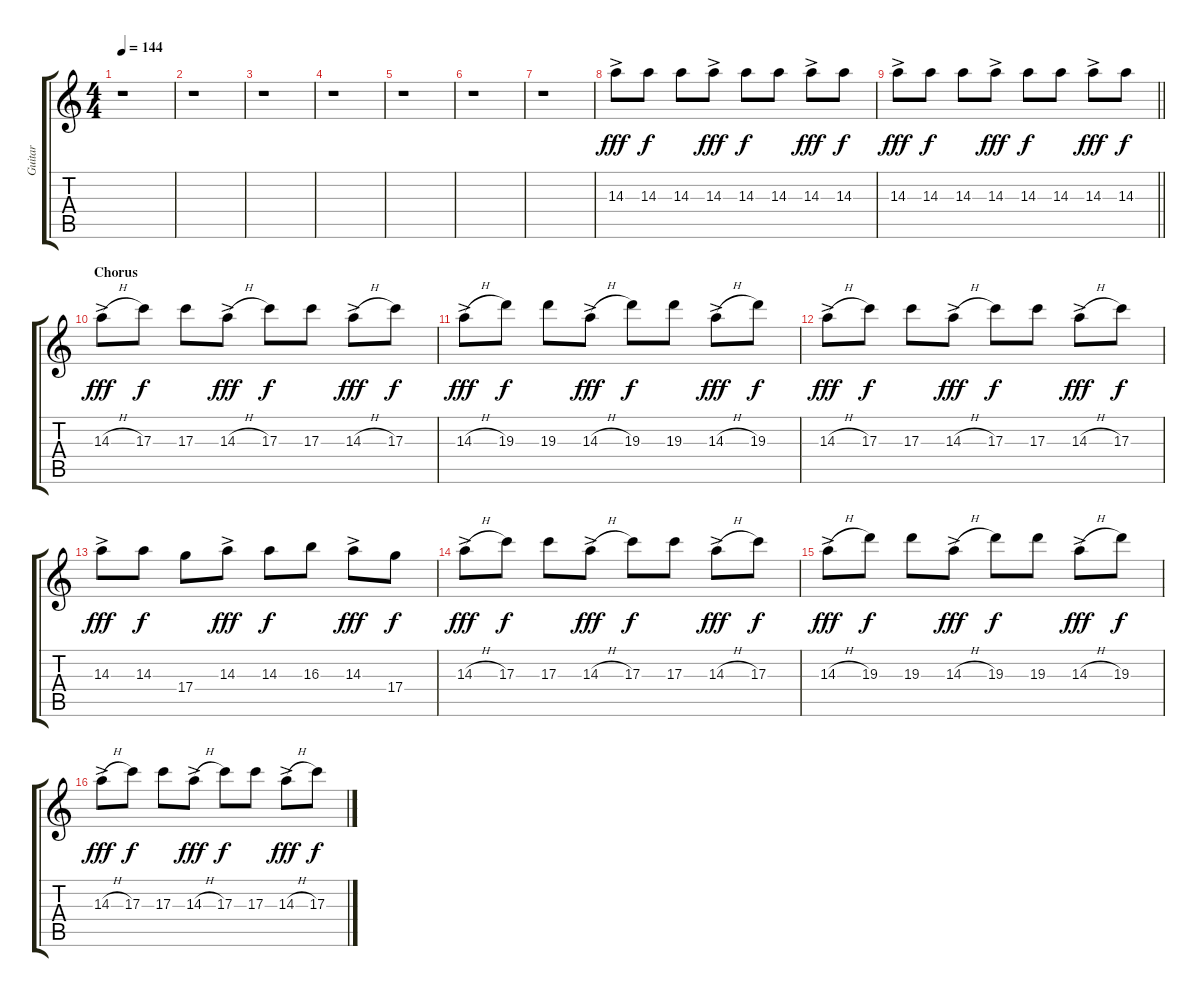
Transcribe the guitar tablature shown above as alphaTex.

\track ("Guitar" "Guitar") {instrument overdrivenguitar}
\staff {score tabs}
\tuning (E4 B3 G3 D3 A2 E2) {hide}
\ts (4 4)
\tempo 144
\clef g2
\ks c
r.1{dy f} |
r.1 |
r.1 |
r.1 |
r.1 |
r.1 |
r.1 |
14.3{ac}.8{dy fff} 14.3.8{dy f} 14.3.8 14.3{ac}.8{dy fff} 14.3.8{dy f} 14.3.8 14.3{ac}.8{dy fff} 14.3.8{dy f} |
\barLineRight lightlight
14.3{ac}.8{dy fff} 14.3.8{dy f} 14.3.8 14.3{ac}.8{dy fff} 14.3.8{dy f} 14.3.8 14.3{ac}.8{dy fff} 14.3.8{dy f} |
\section ("" "Chorus")
14.3{h ac}.8{dy fff} 17.3.8{dy f} 17.3.8 14.3{h ac}.8{dy fff} 17.3.8{dy f} 17.3.8 14.3{h ac}.8{dy fff} 17.3.8{dy f} |
14.3{h ac}.8{dy fff} 19.3.8{dy f} 19.3.8 14.3{h ac}.8{dy fff} 19.3.8{dy f} 19.3.8 14.3{h ac}.8{dy fff} 19.3.8{dy f} |
14.3{h ac}.8{dy fff} 17.3.8{dy f} 17.3.8 14.3{h ac}.8{dy fff} 17.3.8{dy f} 17.3.8 14.3{h ac}.8{dy fff} 17.3.8{dy f} |
14.3{ac}.8{dy fff} 14.3.8{dy f} 17.4.8 14.3{ac}.8{dy fff} 14.3.8{dy f} 16.3.8 14.3{ac}.8{dy fff} 17.4.8{dy f} |
14.3{h ac}.8{dy fff} 17.3.8{dy f} 17.3.8 14.3{h ac}.8{dy fff} 17.3.8{dy f} 17.3.8 14.3{h ac}.8{dy fff} 17.3.8{dy f} |
14.3{h ac}.8{dy fff} 19.3.8{dy f} 19.3.8 14.3{h ac}.8{dy fff} 19.3.8{dy f} 19.3.8 14.3{h ac}.8{dy fff} 19.3.8{dy f} |
14.3{h ac}.8{dy fff} 17.3.8{dy f} 17.3.8 14.3{h ac}.8{dy fff} 17.3.8{dy f} 17.3.8 14.3{h ac}.8{dy fff} 17.3.8{dy f}
